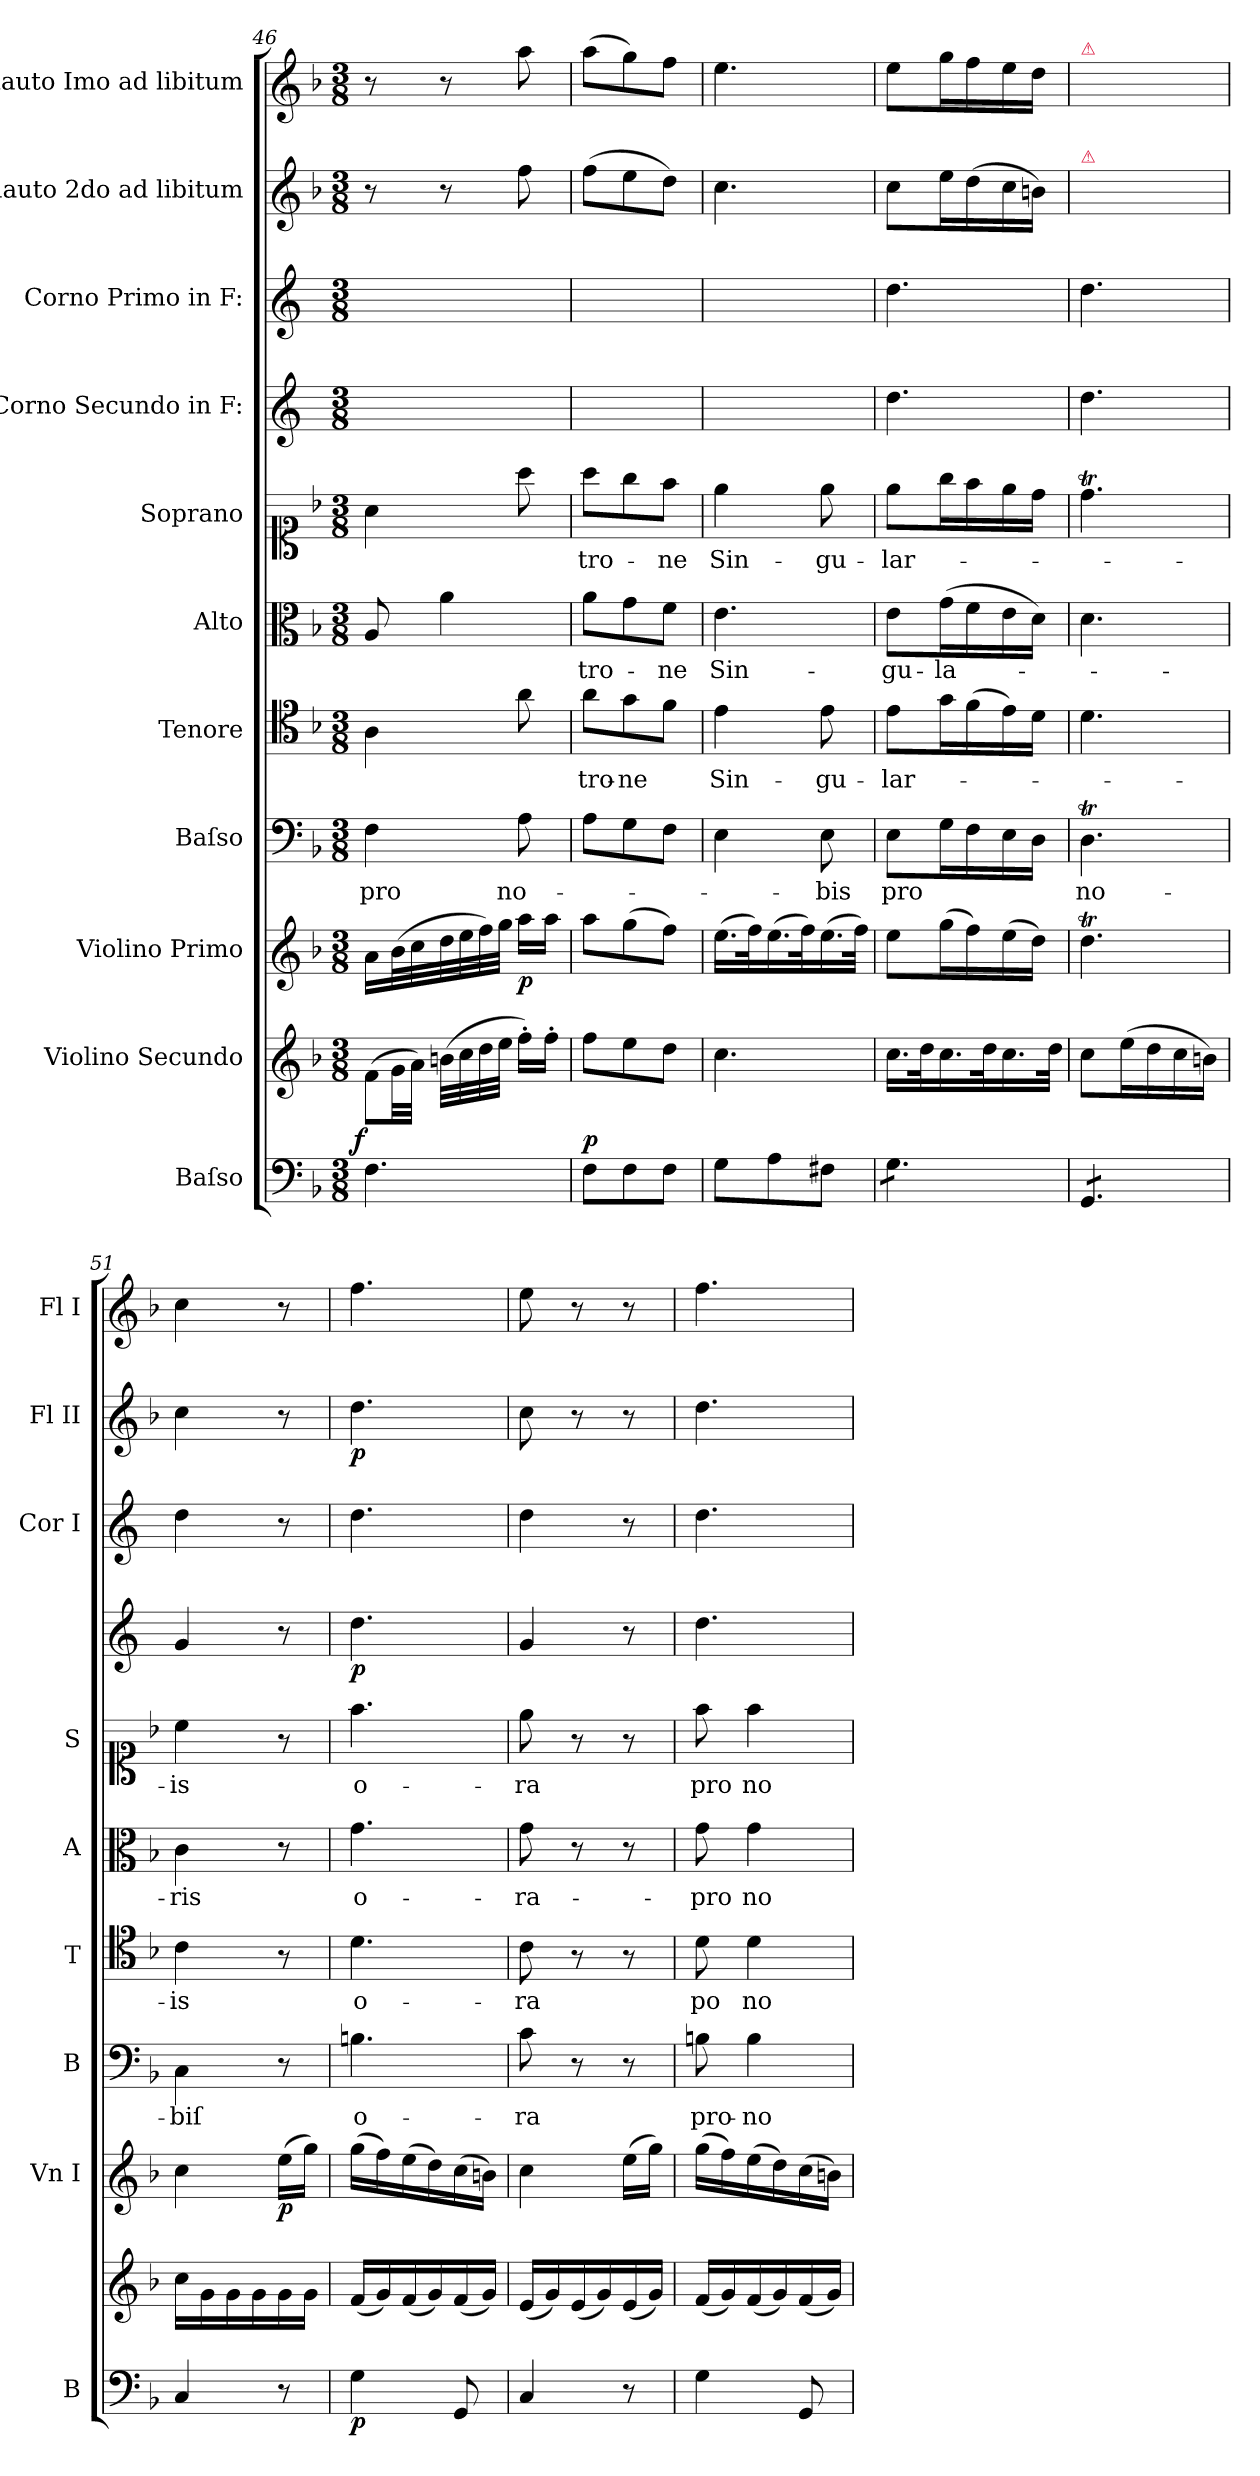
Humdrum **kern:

**kern	**dynam	**kern	**dynam	**kern	**dynam	**kern	**text	**kern	**text	**kern	**text	**kern	**text	**kern	**dynam	**kern	**kern	**dynam	**kern
*part11	*part11	*part10	*part10	*part9	*part9	*part8	*part8	*part7	*part7	*part6	*part6	*part5	*part5	*part4	*part4	*part3	*part2	*part2	*part1
*staff11	*staff11	*staff10	*staff10	*staff9	*staff9	*staff8	*staff8	*staff7	*staff7	*staff6	*staff6	*staff5	*staff5	*staff4	*staff4	*staff3	*staff2	*staff2	*staff1
*I"Baſso	*	*I"Violino Secundo	*	*I"Violino Primo	*	*I"Baſso	*	*I"Tenore	*	*I"Alto	*	*I"Soprano	*	*I"Corno Secundo in F:	*	*I"Corno Primo in F:	*I"Flauto 2do ad libitum	*	*I"Flauto Imo ad libitum
*I'B	*	*	*	*I'Vn I	*	*I'B	*	*I'T	*	*I'A	*	*I'S	*	*	*	*I'Cor I	*I'Fl II	*	*I'Fl I
*clefF4	*	*clefG2	*	*clefG2	*	*clefF4	*	*clefC4	*	*clefC3	*	*clefC1	*	*clefG2	*	*clefG2	*clefG2	*	*clefG2
*	*	*	*	*	*	*	*	*	*	*	*	*	*	*ITrd4c7	*	*ITrd4c7	*	*	*
*k[b-]	*	*k[b-]	*	*k[b-]	*	*k[b-]	*	*k[b-]	*	*k[b-]	*	*k[b-]	*	*k[b-]	*	*k[b-]	*k[b-]	*	*k[b-]
*F:	*	*F:	*	*F:	*	*F:	*	*F:	*	*F:	*	*F:	*	*	*	*	*F:	*	*F:
*M3/8	*	*M3/8	*	*M3/8	*	*M3/8	*	*M3/8	*	*M3/8	*	*M3/8	*	*M3/8	*	*M3/8	*M3/8	*	*M3/8
=46	=46	=46	=46	=46	=46	=46	=46	=46	=46	=46	=46	=46	=46	=46	=46	=46	=46	=46	=46
!	!	!LO:N:vis=8	!LO:DY:rj	!	!	!	!	!	!	!	!	!	!	!	!	!	!	!	!
4.F\	.	(16f\L	f	16a\LL	.	4F\	pro	4A\	.	8A/	.	4a\	.	4.ryy	.	4.ryy	8r	.	8r
.	.	32g\LL	.	(32b-\L	.	.	.	.	.	.	.	.	.	.	.	.	.	.	.
.	.	32a\JJJ)	.	32cc\	.	.	.	.	.	.	.	.	.	.	.	.	.	.	.
.	.	(32bn\LLL	.	32dd\	.	.	.	.	.	4a\	.	.	.	.	.	.	8r	.	8r
!	!	!	!	!	!LO:DY:b	!	!	!	!	!	!	!	!	!	!	!	!	!	!
.	.	32cc\	.	32ee\	for&colon;	.	.	.	.	.	.	.	.	.	.	.	.	.	.
.	.	32dd\	.	32ff\)	.	.	.	.	.	.	.	.	.	.	.	.	.	.	.
.	.	32ee\JJJ	.	32gg\JJJ	.	.	.	.	.	.	.	.	.	.	.	.	.	.	.
!	!	!	!	!	!LO:DY:b	!	!	!	!	!	!	!	!	!	!	!	!	!	!
.	.	16ff'\LL)	.	16aa\LL	p	8A\	no-	8a\	.	.	.	8aa\	.	.	.	.	8ff\	.	8aa\
.	.	16ff'\JJ	.	16aa\JJ	.	.	.	.	.	.	.	.	.	.	.	.	.	.	.
=47	=47	=47	=47	=47	=47	=47	=47	=47	=47	=47	=47	=47	=47	=47	=47	=47	=47	=47	=47
8F\L	.	8ff\L	p	8aa\L	.	8A\L	.	8a\L	-tro-	8a\L	-tro-	8aa\L	-tro-	4.ryy	.	4.ryy	(8ff\L	.	(8aa\L
8F\	.	8ee\	.	(8gg\	.	8G\	.	8g\	-ne	8g\	.	8gg\	.	.	.	.	8ee\	.	8gg\)
8F\J	.	8dd\J	.	8ff\J)	.	8F\J	.	8f\J	.	8f\J	-ne	8ff\J	-ne	.	.	.	8dd\J)	.	8ff\J
=48	=48	=48	=48	=48	=48	=48	=48	=48	=48	=48	=48	=48	=48	=48	=48	=48	=48	=48	=48
8G\L	.	4.cc\	.	(16.ee\LL	.	4E\	.	4e\	Sin-	4.e\	Sin-	4ee\	Sin-	4.ryy	.	4.ryy	4.cc\	.	4.ee\
.	.	.	.	32ff\K)	.	.	.	.	.	.	.	.	.	.	.	.	.	.	.
8A\	.	.	.	(16.ee\	.	.	.	.	.	.	.	.	.	.	.	.	.	.	.
.	.	.	.	32ff\K)	.	.	.	.	.	.	.	.	.	.	.	.	.	.	.
8F#X\J	.	.	.	(16.ee\	.	8E\	-bis	8e\	-gu-	.	.	8ee\	-gu-	.	.	.	.	.	.
.	.	.	.	32ff\JJk)	.	.	.	.	.	.	.	.	.	.	.	.	.	.	.
=49	=49	=49	=49	=49	=49	=49	=49	=49	=49	=49	=49	=49	=49	=49	=49	=49	=49	=49	=49
*tremolo	*	*	*	*	*	*	*	*	*	*	*	*	*	*	*	*	*	*	*
8G\L	.	16.cc\LL	.	8ee\L	.	8E\L	pro	8e\L	-lar-	8e\L	-gu-	8ee\L	-lar-	4.g\	.	4.g\	8cc\L	.	8ee\L
.	.	32dd\K	.	.	.	.	.	.	.	.	.	.	.	.	.	.	.	.	.
8G\	.	16.cc\	.	(16gg\L	.	16G\L	.	16g\L	.	(16g\L	-la-	16gg\L	.	.	.	.	16ee\L	.	16gg\L
.	.	.	.	16ff\)	.	16F\	.	(16f\	.	16f\	.	16ff\	.	.	.	.	(16dd\	.	16ff\
.	.	32dd\K	.	.	.	.	.	.	.	.	.	.	.	.	.	.	.	.	.
8G\J	.	16.cc\	.	(16ee\	.	16E\	.	16e\)	.	16e\	.	16ee\	.	.	.	.	16cc\	.	16ee\
.	.	.	.	16dd\JJ)	.	16D\JJ	.	16d\JJ	.	16d\JJ)	.	16dd\JJ	.	.	.	.	16bn\JJ)	.	16dd\JJ
.	.	32dd\JJk	.	.	.	.	.	.	.	.	.	.	.	.	.	.	.	.	.
=50	=50	=50	=50	=50	=50	=50	=50	=50	=50	=50	=50	=50	=50	=50	=50	=50	=50	=50	=50
!	!	!	!	!	!	!	!	!	!	!	!	!	!	!	!	!	!	!	!LO:TX:a:color=crimson:t=⚠
!	!	!	!	!	!	!	!	!	!	!	!	!	!	!	!	!	!LO:TX:a:color=crimson:t=⚠	!	!
8GG/L	.	8cc\L	.	4.ddT\	.	4.DT\	no-	4.d\	.	4.d\	.	4.ddT\	.	4.g\	.	4.g\	4.ryy	.	4.ryy
8GG/	.	(16ee\L	.	.	.	.	.	.	.	.	.	.	.	.	.	.	.	.	.
.	.	16dd\	.	.	.	.	.	.	.	.	.	.	.	.	.	.	.	.	.
8GG/J	.	16cc\	.	.	.	.	.	.	.	.	.	.	.	.	.	.	.	.	.
*Xtremolo	*	*	*	*	*	*	*	*	*	*	*	*	*	*	*	*	*	*	*
.	.	16bn\JJ)	.	.	.	.	.	.	.	.	.	.	.	.	.	.	.	.	.
=51	=51	=51	=51	=51	=51	=51	=51	=51	=51	=51	=51	=51	=51	=51	=51	=51	=51	=51	=51
4C/	.	16cc\LL	.	4cc\	.	4C\	-biſ	4c\	-is	4c\	-ris	4cc\	-is	4c/	.	4g\	4cc\	.	4cc\
.	.	16g\	.	.	.	.	.	.	.	.	.	.	.	.	.	.	.	.	.
.	.	16g\	.	.	.	.	.	.	.	.	.	.	.	.	.	.	.	.	.
.	.	16g\	.	.	.	.	.	.	.	.	.	.	.	.	.	.	.	.	.
!	!	!	!	!	!LO:DY:b	!	!	!	!	!	!	!	!	!	!	!	!	!	!
8r	.	16g\	.	(16ee\LL	p	8r	.	8r	.	8r	.	8r	.	8r	.	8r	8r	.	8r
.	.	16g\JJ	.	16gg\JJ)	.	.	.	.	.	.	.	.	.	.	.	.	.	.	.
=52	=52	=52	=52	=52	=52	=52	=52	=52	=52	=52	=52	=52	=52	=52	=52	=52	=52	=52	=52
4G\	p	(16f/LL	.	(16gg\LL	.	4.Bn\	o-	4.d\	o-	4.g\	o-	4.ff\	o-	4.g\	p	4.g\	4.dd\	p	4.ff\
.	.	16g/)	.	16ff\)	.	.	.	.	.	.	.	.	.	.	.	.	.	.	.
.	.	(16f/	.	(16ee\	.	.	.	.	.	.	.	.	.	.	.	.	.	.	.
.	.	16g/)	.	16dd\)	.	.	.	.	.	.	.	.	.	.	.	.	.	.	.
8GG/	.	(16f/	.	(16cc\	.	.	.	.	.	.	.	.	.	.	.	.	.	.	.
.	.	16g/JJ)	.	16bn\JJ)	.	.	.	.	.	.	.	.	.	.	.	.	.	.	.
=53	=53	=53	=53	=53	=53	=53	=53	=53	=53	=53	=53	=53	=53	=53	=53	=53	=53	=53	=53
4C/	.	(16e/LL	.	4cc\	.	8c\	-ra	8c\	-ra	8g\	-ra-	8ee\	-ra	4c/	.	4g\	8cc\	.	8ee\
.	.	16g/)	.	.	.	.	.	.	.	.	.	.	.	.	.	.	.	.	.
.	.	(16e/	.	.	.	8r	.	8r	.	8r	.	8r	.	.	.	.	8r	.	8r
.	.	16g/)	.	.	.	.	.	.	.	.	.	.	.	.	.	.	.	.	.
8r	.	(16e/	.	(16ee\LL	.	8r	.	8r	.	8r	.	8r	.	8r	.	8r	8r	.	8r
.	.	16g/JJ)	.	16gg\JJ)	.	.	.	.	.	.	.	.	.	.	.	.	.	.	.
=54	=54	=54	=54	=54	=54	=54	=54	=54	=54	=54	=54	=54	=54	=54	=54	=54	=54	=54	=54
4G\	.	(16f/LL	.	(16gg\LL	.	8Bn\	pro-	8d\	po	8g\	-pro	8ff\	pro	4.g\	.	4.g\	4.dd\	.	4.ff\
.	.	16g/)	.	16ff\)	.	.	.	.	.	.	.	.	.	.	.	.	.	.	.
.	.	(16f/	.	(16ee\	.	4B\	-no-	4d\	no-	4g\	no-	4ff\	no-	.	.	.	.	.	.
.	.	16g/)	.	16dd\)	.	.	.	.	.	.	.	.	.	.	.	.	.	.	.
8GG/	.	(16f/	.	(16cc\	.	.	.	.	.	.	.	.	.	.	.	.	.	.	.
.	.	16g/JJ)	.	16bn\JJ)	.	.	.	.	.	.	.	.	.	.	.	.	.	.	.
=	=	=	=	=	=	=	=	=	=	=	=	=	=	=	=	=	=	=	=
*-	*-	*-	*-	*-	*-	*-	*-	*-	*-	*-	*-	*-	*-	*-	*-	*-	*-	*-	*-
